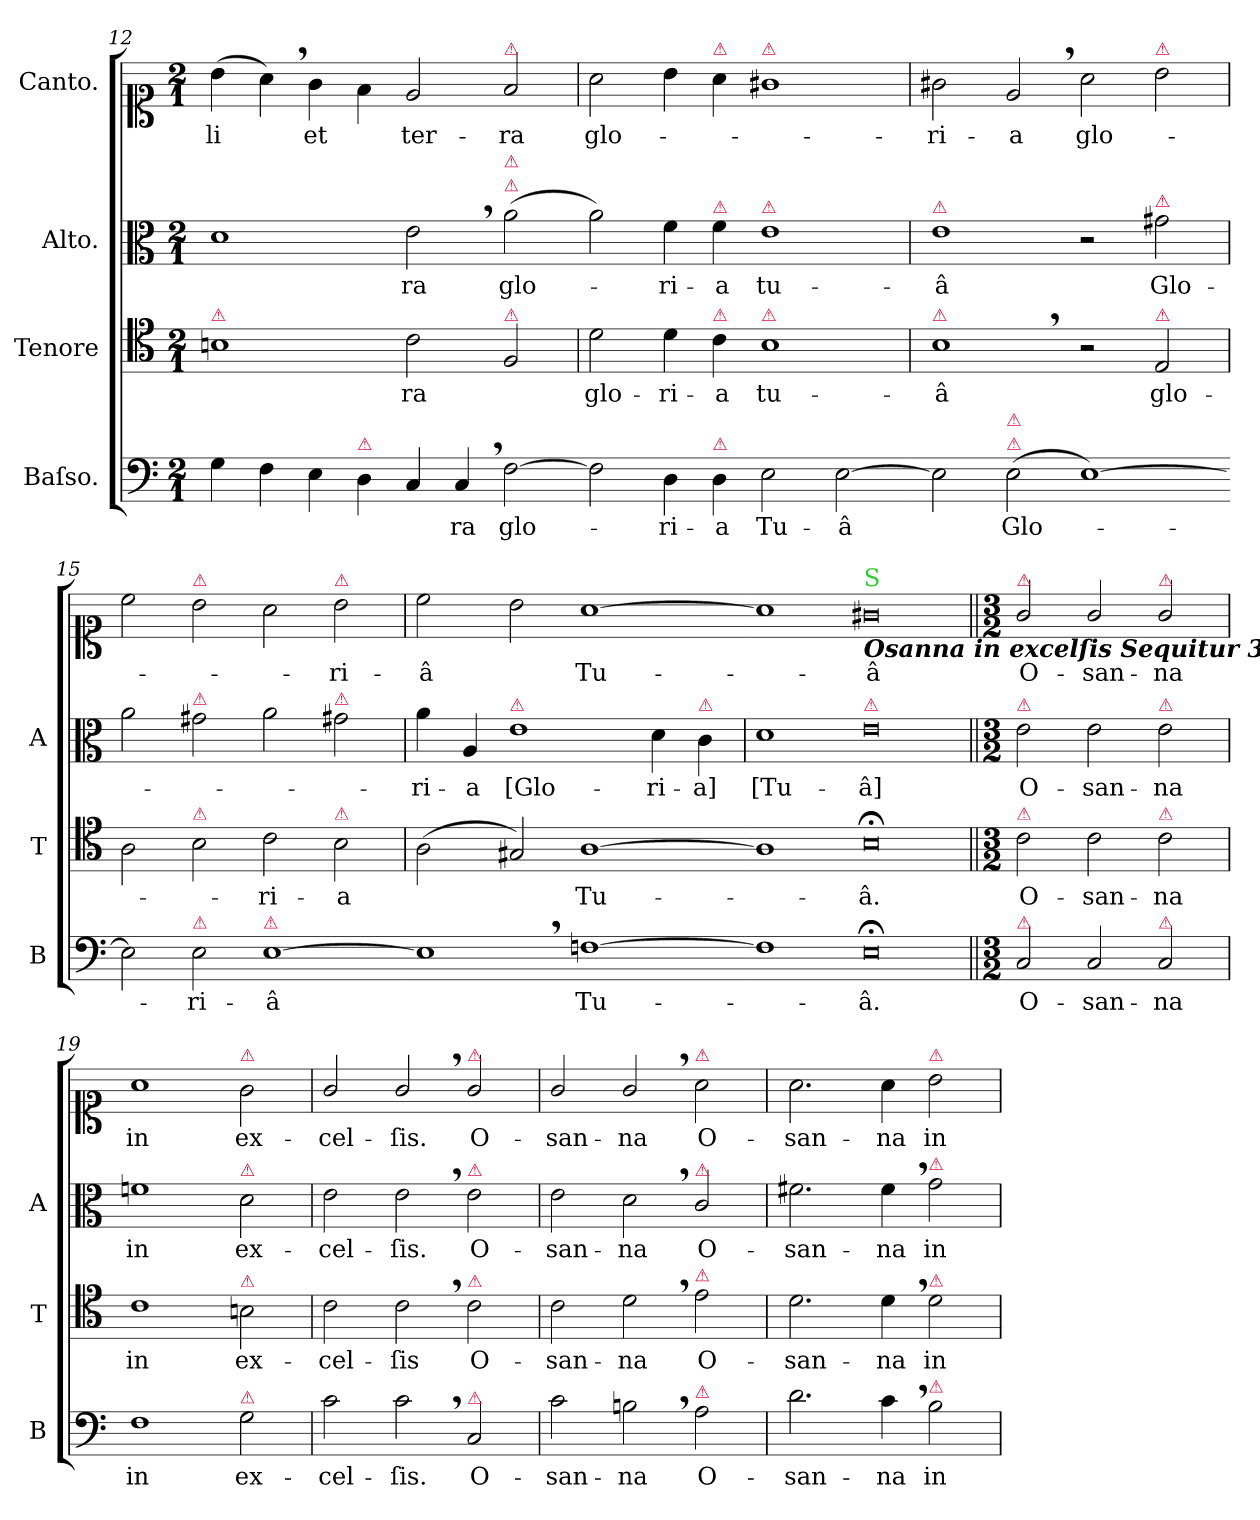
**kern	**text	**kern	**text	**kern	**text	**kern	**text
*part4	*part4	*part3	*part3	*part2	*part2	*part1	*part1
*staff4	*staff4	*staff3	*staff3	*staff2	*staff2	*staff1	*staff1
*I"Baſso.	*	*I"Tenore	*	*I"Alto.	*	*I"Canto.	*
*I'B	*	*I'T	*	*I'A	*	*	*
*clefF4	*	*clefC4	*	*clefC3	*	*clefC1	*
*k[]	*	*k[]	*	*k[]	*	*k[]	*
*M2/1	*	*M2/1	*	*M2/1	*	*M2/1	*
=12	=12	=12	=12	=12	=12	=12	=12
!	!	!LO:TX:a:color=crimson:t=⚠	!	!	!	!	!
4G\	.	1Bn	.	1d	.	(>4b\	-li
4F\	.	.	.	.	.	4a,<\)	.
4E\	.	.	.	.	.	4g\	et
!LO:TX:a:color=crimson:t=⚠	!	!	!	!	!	!	!
4D\	.	.	.	.	.	4f\	.
4C/	.	2c\	-ra	2e,<\	-ra	2e/	ter-
4C,</	-ra	.	.	.	.	.	.
!	!	!	!	!	!	!LO:TX:a:color=crimson:t=⚠	!
!	!	!	!	!LO:TX:a:color=crimson:t=⚠	!	!	!
!	!	!	!	!LO:TX:a:color=crimson:t=⚠	!	!	!
!	!	!LO:TX:a:color=crimson:t=⚠	!	!	!	!	!
[2F\	glo-	2F/	.	(<2a\	glo-	2f/	-ra
=13-	=13	=13	=13	=13-	=13	=13	=13
2F\]	.	2d\	glo-	2a\)	.	2a\	glo-
4D\	-ri-	4d\	-ri-	4f\	-ri-	4b\	.
!	!	!	!	!	!	!LO:TX:a:color=crimson:t=⚠	!
!	!	!	!	!LO:TX:a:color=crimson:t=⚠	!	!	!
!	!	!LO:TX:a:color=crimson:t=⚠	!	!	!	!	!
!LO:TX:a:color=crimson:t=⚠	!	!	!	!	!	!	!
4D\	-a	4c\	-a	4f\	-a	4a\	.
!	!	!	!	!	!	!LO:TX:a:color=crimson:t=⚠	!
!	!	!	!	!LO:TX:a:color=crimson:t=⚠	!	!	!
!	!	!LO:TX:a:color=crimson:t=⚠	!	!	!	!	!
2E\	Tu-	1B	tu-	1e	tu-	1g#X	.
[2E\	-â	.	.	.	.	.	.
=14-	=14	=14	=14	=14	=14	=14	=14
!	!	!	!	!LO:TX:a:color=crimson:t=⚠	!	!	!
!	!	!LO:TX:a:color=crimson:t=⚠	!	!	!	!	!
2E\]	.	1B,<	-â	1e	-â	2g#X\	-ri-
!LO:TX:a:color=crimson:t=⚠	!	!	!	!	!	!	!
!LO:TX:a:color=crimson:t=⚠	!	!	!	!	!	!	!
(<2E\	Glo-	.	.	.	.	2e,</	-a
[1E)	.	2r	.	2r	.	2a\	glo-
!	!	!	!	!	!	!LO:TX:a:color=crimson:t=⚠	!
!	!	!	!	!LO:TX:a:color=crimson:t=⚠	!	!	!
!	!	!LO:TX:a:color=crimson:t=⚠	!	!	!	!	!
.	.	2E/	glo-	2g#X\	Glo-	2b\	.
=15-	=15	=15	=15	=15	=15	=15	=15
2E]	.	2A\	.	2a\	.	2cc\	.
!	!	!	!	!	!	!LO:TX:a:color=crimson:t=⚠	!
!	!	!	!	!LO:TX:a:color=crimson:t=⚠	!	!	!
!	!	!LO:TX:a:color=crimson:t=⚠	!	!	!	!	!
!LO:TX:a:color=crimson:t=⚠	!	!	!	!	!	!	!
2E\	-ri-	2B\	.	2g#X\	.	2b\	.
!LO:TX:a:color=crimson:t=⚠	!	!	!	!	!	!	!
[1E	-â	2c\	-ri-	2a\	.	2a\	.
!	!	!	!	!	!	!LO:TX:a:color=crimson:t=⚠	!
!	!	!	!	!LO:TX:a:color=crimson:t=⚠	!	!	!
!	!	!LO:TX:a:color=crimson:t=⚠	!	!	!	!	!
.	.	2B\	-a	2g#X\	.	2b\	-ri-
=16-	=16	=16	=16	=16	=16	=16	=16
1E,<]	.	(>2A\	.	4a\	-ri-	2cc\	-â
.	.	.	.	4A/	-a	.	.
!	!	!	!	!LO:TX:a:color=crimson:t=⚠	!	!	!
.	.	2G#X/)	.	1e	[Glo-	2b\	.
[1Fn	Tu-	[1A	Tu-	.	.	[1a	Tu-
.	.	.	.	4d\	-ri-	.	.
!	!	!	!	!LO:TX:a:color=crimson:t=⚠	!	!	!
.	.	.	.	4c\	-a]	.	.
=17-	=17-	=17-	=17-	=17	=17-	=17-	=17-
1F]	.	1A]	.	1d	[Tu-	1a]	.
!	!	!	!	!	!	!LO:TX:b:Bi:t=Osanna in excelſis Sequitur 3/2	!
!	!	!	!	!	!	!LO:TX:a:color=limegreen:t=S	!
!	!	!	!	!LO:TX:a:color=crimson:t=⚠	!	!	!
!LO:N:vis=0	!	!LO:N:vis=0	!	!LO:N:vis=0	!	!LO:N:vis=0	!
1E;<	-â.	1B;<	-â.	1e	-â]	1g#X	-â
=18||	=18||	=18||	=18||	=18||	=18||	=18||	=18||
*M3/2	*	*M3/2	*	*M3/2	*	*M3/2	*
!	!	!	!	!	!	!LO:TX:a:color=crimson:t=⚠	!
!	!	!	!	!LO:TX:a:color=crimson:t=⚠	!	!	!
!	!	!LO:TX:a:color=crimson:t=⚠	!	!	!	!	!
!LO:TX:a:color=crimson:t=⚠	!	!	!	!	!	!	!
2C/	O-	2c\	O-	2e\	O-	2g/	O-
2C/	-san-	2c\	-san-	2e\	-san-	2g/	-san-
!	!	!	!	!	!	!LO:TX:a:color=crimson:t=⚠	!
!	!	!	!	!LO:TX:a:color=crimson:t=⚠	!	!	!
!	!	!LO:TX:a:color=crimson:t=⚠	!	!	!	!	!
!LO:TX:a:color=crimson:t=⚠	!	!	!	!	!	!	!
2C/	-na	2c\	-na	2e\	-na	2g/	-na
=19	=19	=19	=19	=19	=19	=19	=19
1F	in	1c	in	1fn	in	1a	in
!	!	!	!	!	!	!LO:TX:a:color=crimson:t=⚠	!
!	!	!	!	!LO:TX:a:color=crimson:t=⚠	!	!	!
!	!	!LO:TX:a:color=crimson:t=⚠	!	!	!	!	!
!LO:TX:a:color=crimson:t=⚠	!	!	!	!	!	!	!
2G\	ex-	2Bn\	ex-	2d\	ex-	2g\	ex-
=20	=20	=20	=20	=20	=20	=20	=20
2c\	-cel-	2c\	-cel-	2e\	-cel-	2g/	-cel-
2c,<\	-ſis.	2c,<\	-ſis	2e,<\	-ſis.	2g,</	-ſis.
!	!	!	!	!	!	!LO:TX:a:color=crimson:t=⚠	!
!	!	!	!	!LO:TX:a:color=crimson:t=⚠	!	!	!
!	!	!LO:TX:a:color=crimson:t=⚠	!	!	!	!	!
!LO:TX:a:color=crimson:t=⚠	!	!	!	!	!	!	!
2C/	O-	2c\	O-	2e\	O-	2g/	O-
=21	=21	=21	=21	=21	=21	=21	=21
2c\	-san-	2c\	-san-	2e\	-san-	2g/	-san-
2Bn,<\	-na	2d,<\	-na	2d,<\	-na	2g,</	-na
!	!	!	!	!	!	!LO:TX:a:color=crimson:t=⚠	!
!	!	!	!	!LO:TX:a:color=crimson:t=⚠	!	!	!
!	!	!LO:TX:a:color=crimson:t=⚠	!	!	!	!	!
!LO:TX:a:color=crimson:t=⚠	!	!	!	!	!	!	!
!	!LO:LY:i	!	!LO:LY:i	!	!LO:LY:i	!	!LO:LY:i
2A\	O-	2e\	O-	2c/	O-	2a\	O-
=22	=22	=22	=22	=22	=22	=22	=22
!	!LO:LY:i	!	!LO:LY:i	!	!LO:LY:i	!	!LO:LY:i
2.d\	-san-	2.d\	-san-	2.f#X\	-san-	2.a\	-san-
!	!LO:LY:i	!	!LO:LY:i	!	!LO:LY:i	!	!LO:LY:i
4c,<\	-na	4d,<\	-na	4f#,<\	-na	4a\	-na
!	!	!	!	!	!	!LO:TX:a:color=crimson:t=⚠	!
!	!	!	!	!LO:TX:a:color=crimson:t=⚠	!	!	!
!	!	!LO:TX:a:color=crimson:t=⚠	!	!	!	!	!
!LO:TX:a:color=crimson:t=⚠	!	!	!	!	!	!	!
2B\	in	2d\	in	2g\	in	2b\	in
=	=	=	=	=	=	=	=
*-	*-	*-	*-	*-	*-	*-	*-
